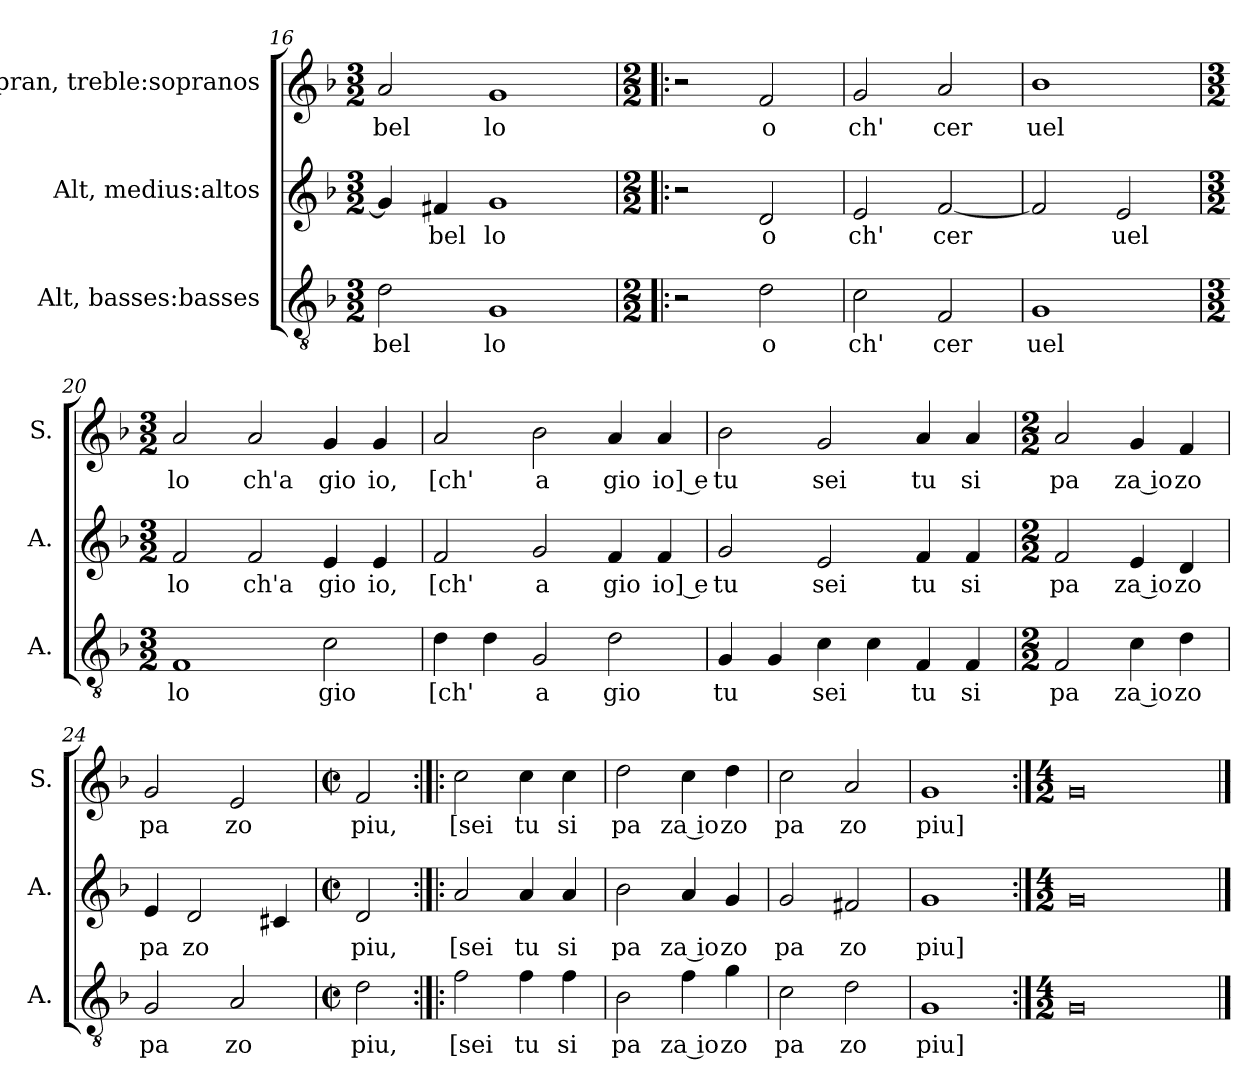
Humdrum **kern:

**kern	**text	**kern	**text	**kern	**text
*part3	*part3	*part2	*part2	*part1	*part1
*staff3	*staff3	*staff2	*staff2	*staff1	*staff1
*I"Alt, basses:basses	*	*I"Alt, medius:altos	*	*I"Sopran, treble:sopranos	*
*I'A.	*	*I'A.	*	*I'S.	*
*clefGv2	*	*clefG2	*	*clefG2	*
*k[b-]	*	*k[b-]	*	*k[b-]	*
*M3/2	*	*M3/2	*	*M3/2	*
=16	=16	=16	=16	=16	=16
!	!LO:LY:b	!	!	!	!LO:LY:b
2d\	bel	4g/]	.	2a/	bel
!	!	!	!LO:LY:b	!	!
.	.	4f#X/	bel	.	.
!	!LO:LY:b	!	!LO:LY:b	!	!LO:LY:b
1G	lo	1g	lo	1g	lo
=17!|:	=17!|:	=17!|:	=17!|:	=17!|:	=17!|:
*M2/2	*	*M2/2	*	*M2/2	*
2r	.	2r	.	2r	.
!	!LO:LY:b	!	!LO:LY:b	!	!LO:LY:b
2d\	o	2d/	o	2f/	o
=18	=18	=18	=18	=18	=18
!	!LO:LY:b	!	!LO:LY:b	!	!LO:LY:b
2c\	ch'	2e/	ch'	2g/	ch'
!	!LO:LY:b	!	!LO:LY:b	!	!LO:LY:b
2F/	cer	[2f/	cer	2a/	cer
=19	=19	=19	=19	=19	=19
!	!LO:LY:b	!	!	!	!LO:LY:b
1G	uel	2f/]	.	1b-	uel
!	!	!	!LO:LY:b	!	!
.	.	2e/	uel	.	.
=20	=20	=20	=20	=20	=20
*M3/2	*	*M3/2	*	*M3/2	*
!	!LO:LY:b	!	!LO:LY:b	!	!LO:LY:b
1F	lo	2f/	lo	2a/	lo
!	!	!	!LO:LY:b	!	!LO:LY:b
.	.	2f/	ch'a	2a/	ch'a
!	!LO:LY:b	!	!LO:LY:b	!	!LO:LY:b
2c\	gio	4e/	gio	4g/	gio
!	!	!	!LO:LY:b	!	!LO:LY:b
.	.	4e/	io,	4g/	io,
!!LO:PB:g=z
=21	=21	=21	=21	=21	=21
!	!LO:LY:b	!	!LO:LY:b	!	!LO:LY:b
4d\	[ch'	2f/	[ch'	2a/	[ch'
4d\	.	.	.	.	.
!	!LO:LY:b	!	!LO:LY:b	!	!LO:LY:b
2G/	a	2g/	a	2b-\	a
!	!LO:LY:b	!	!LO:LY:b	!	!LO:LY:b
2d\	gio	4f/	gio	4a/	gio
!	!	!	!LO:LY:b	!	!LO:LY:b
.	.	4f/	io] e	4a/	io] e
=22	=22	=22	=22	=22	=22
!	!LO:LY:b	!	!LO:LY:b	!	!LO:LY:b
4G/	tu	2g/	tu	2b-\	tu
4G/	.	.	.	.	.
!	!LO:LY:b	!	!LO:LY:b	!	!LO:LY:b
4c\	sei	2e/	sei	2g/	sei
4c\	.	.	.	.	.
!	!LO:LY:b	!	!LO:LY:b	!	!LO:LY:b
4F/	tu	4f/	tu	4a/	tu
!	!LO:LY:b	!	!LO:LY:b	!	!LO:LY:b
4F/	si	4f/	si	4a/	si
=23	=23	=23	=23	=23	=23
*M2/2	*	*M2/2	*	*M2/2	*
!	!LO:LY:b	!	!LO:LY:b	!	!LO:LY:b
2F/	pa	2f/	pa	2a/	pa
!	!LO:LY:b	!	!LO:LY:b	!	!LO:LY:b
4c\	za io	4e/	za io	4g/	za io
!	!LO:LY:b	!	!LO:LY:b	!	!LO:LY:b
4d\	zo	4d/	zo	4f/	zo
=24	=24	=24	=24	=24	=24
!	!LO:LY:b	!	!LO:LY:b	!	!LO:LY:b
2G/	pa	4e/	pa	2g/	pa
!	!	!	!LO:LY:b	!	!
.	.	2d/	zo	.	.
!	!LO:LY:b	!	!	!	!LO:LY:b
2A/	zo	.	.	2e/	zo
.	.	4c#X/	.	.	.
=25	=25	=25	=25	=25	=25
*M2/2	*	*M2/2	*	*M2/2	*
*met(c|)	*	*met(c|)	*	*met(c|)	*
!	!LO:LY:b	!	!LO:LY:b	!	!LO:LY:b
2d\	piu,	2d/	piu,	2f/	piu,
=26:|!|:	=26:|!|:	=26:|!|:	=26:|!|:	=26:|!|:	=26:|!|:
!	!LO:LY:b	!	!LO:LY:b	!	!LO:LY:b
2f\	[sei	2a/	[sei	2cc\	[sei
!	!LO:LY:b	!	!LO:LY:b	!	!LO:LY:b
4f\	tu	4a/	tu	4cc\	tu
!	!LO:LY:b	!	!LO:LY:b	!	!LO:LY:b
4f\	si	4a/	si	4cc\	si
=27	=27	=27	=27	=27	=27
!	!LO:LY:b	!	!LO:LY:b	!	!LO:LY:b
2B-\	pa	2b-\	pa	2dd\	pa
!	!LO:LY:b	!	!LO:LY:b	!	!LO:LY:b
4f\	za io	4a/	za io	4cc\	za io
!	!LO:LY:b	!	!LO:LY:b	!	!LO:LY:b
4g\	zo	4g/	zo	4dd\	zo
!!LO:LB:g=z
=28	=28	=28	=28	=28	=28
!	!LO:LY:b	!	!LO:LY:b	!	!LO:LY:b
2c\	pa	2g/	pa	2cc\	pa
!	!LO:LY:b	!	!LO:LY:b	!	!LO:LY:b
2d\	zo	2f#X/	zo	2a/	zo
=29	=29	=29	=29	=29	=29
!	!LO:LY:b	!	!LO:LY:b	!	!LO:LY:b
1G	piu]	1g	piu]	1g	piu]
=30:|!	=30:|!	=30:|!	=30:|!	=30:|!	=30:|!
*M4/2	*	*M4/2	*	*M4/2	*
0G	.	0g	.	0g	.
==	==	==	==	==	==
*-	*-	*-	*-	*-	*-
